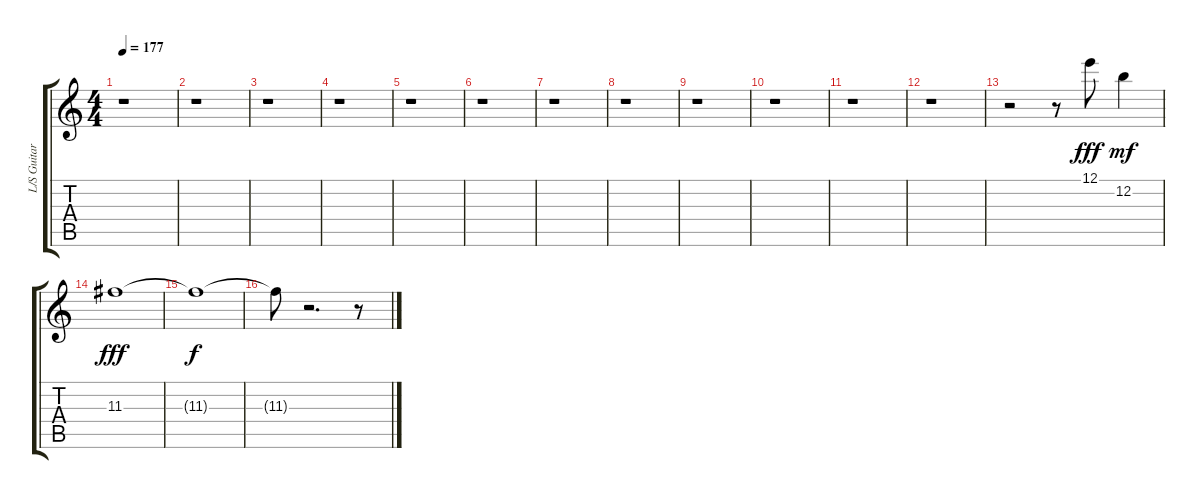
\track ("L/S Guitar Echo" "L/S Guitar") {instrument overdrivenguitar}
\staff {score tabs}
\tuning (E4 B3 G3 D3 A2 E2) {hide}
\ts (4 4)
\tempo 177
\clef g2
\ks c
r.1{dy f} |
r.1 |
r.1 |
r.1 |
r.1 |
r.1 |
r.1 |
r.1 |
r.1 |
r.1 |
r.1 |
r.1 |
r.2 r.8 12.1.8{dy fff} 12.2.4{dy mf} |
11.3.1{dy fff} |
11.3{t}.1{dy f} |
11.3{t}.8 r.2{d} r.8
